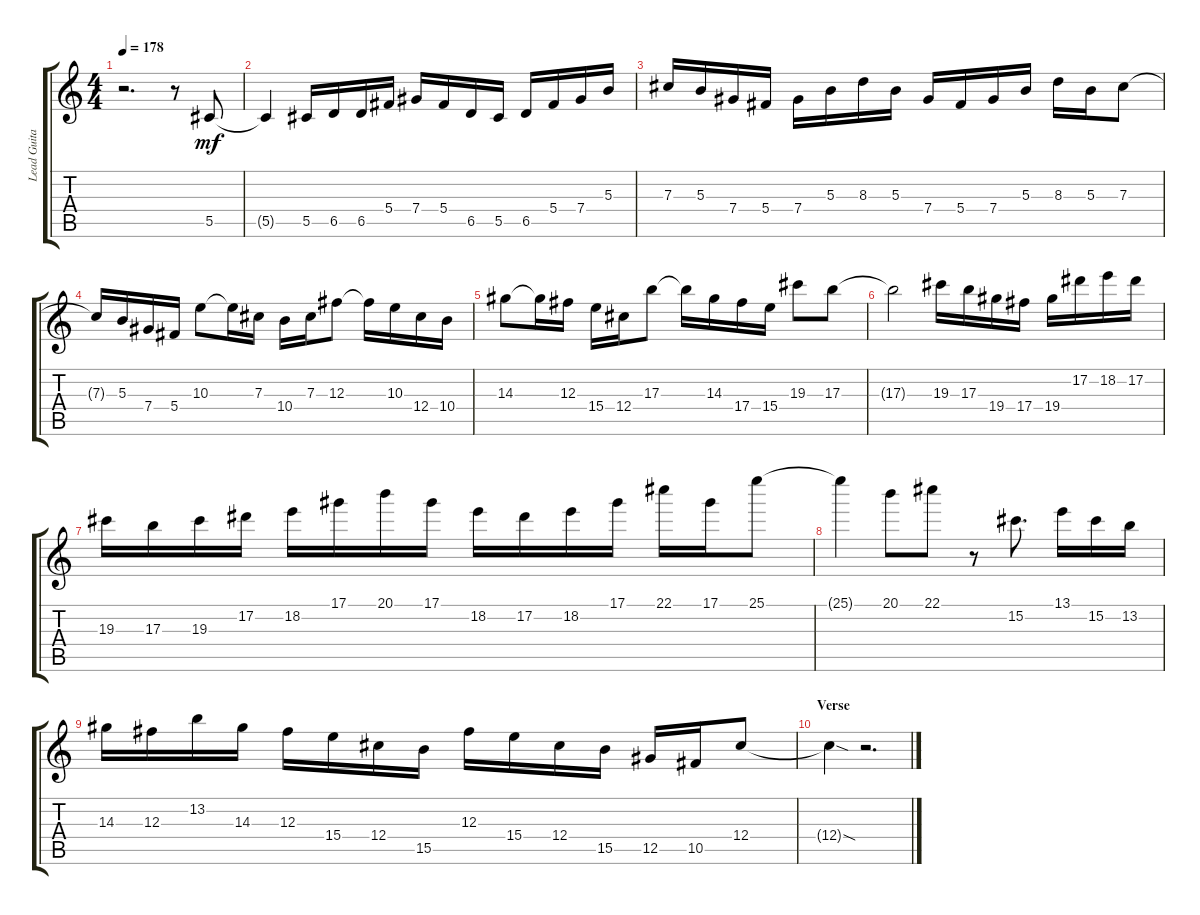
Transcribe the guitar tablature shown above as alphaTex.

\track ("Lead Guitar" "Lead Guita") {instrument distortionguitar}
\staff {score tabs}
\tuning (Eb4 Bb3 Gb3 Db3 Ab2 Db2) {hide}
\ts (4 4)
\tempo 178
\clef g2
\ks c
r.2{d dy mf} r.8 5.5.8 |
5.5{t}.4 5.5.16 6.5.16 6.5.16 5.4.16 7.4.16 5.4.16 6.5.16 5.5.16 6.5.16 5.4.16 7.4.16 5.3.16 |
7.3.16 5.3.16 7.4.16 5.4.16 7.4.16 5.3.16 8.3.16 5.3.16 7.4.16 5.4.16 7.4.16 5.3.16 8.3.16 5.3.16 7.3.8 |
7.3{t}.16 5.3.16 7.4.16 5.4.16 10.3.8 10.3{t}.16 7.3.16 10.4.16 7.3.16 12.3.8 12.3{t}.16 10.3.16 12.4.16 10.4.16 |
14.3.8 14.3{t}.16 12.3.16 15.4.16 12.4.16 17.3.8 17.3{t}.16 14.3.16 17.4.16 15.4.16 19.3.8 17.3.8 |
17.3{t}.2 19.3.16 17.3.16 19.4.16 17.4.16 19.4.16 17.2.16 18.2.16 17.2.16 |
19.3.16 17.3.16 19.3.16 17.2.16 18.2.16 17.1.16 20.1.16 17.1.16 18.2.16 17.2.16 18.2.16 17.1.16 22.1.16 17.1.16 25.1.8 |
25.1{t}.4 20.1.8 22.1.8 r.8 15.2.8{d} 13.1.16 15.2.16 13.2.16 |
14.3.16 12.3.16 13.2.16 14.3.16 12.3.16 15.4.16 12.4.16 15.5.16 12.3.16 15.4.16 12.4.16 15.5.16 12.5.16 10.5.16 12.4.8 |
\section ("" "Verse")
12.4{sod t}.4 r.2{d}
